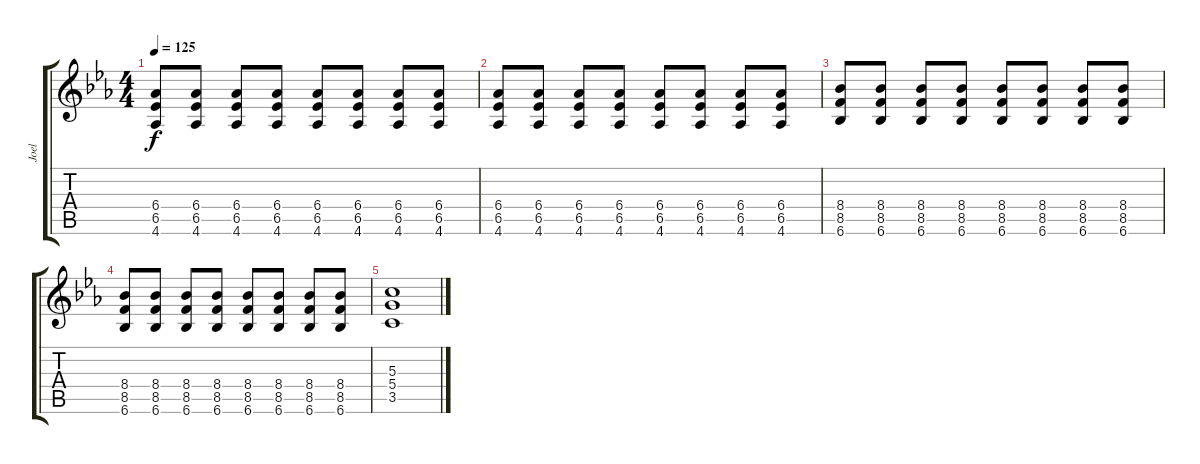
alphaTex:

\track ("Joel" "Joel") {instrument distortionguitar}
\staff {score tabs}
\tuning (E4 B3 G3 D3 A2 E2) {hide}
\ts (4 4)
\tempo 125
\clef g2
\ks eb
(6.4 6.5 4.6).8{dy f} (6.4 6.5 4.6).8 (6.4 6.5 4.6).8 (6.4 6.5 4.6).8 (6.4 6.5 4.6).8 (6.4 6.5 4.6).8 (6.4 6.5 4.6).8 (6.4 6.5 4.6).8 |
(6.4 6.5 4.6).8 (6.4 6.5 4.6).8 (6.4 6.5 4.6).8 (6.4 6.5 4.6).8 (6.4 6.5 4.6).8 (6.4 6.5 4.6).8 (6.4 6.5 4.6).8 (6.4 6.5 4.6).8 |
(8.4 8.5 6.6).8 (8.4 8.5 6.6).8 (8.4 8.5 6.6).8 (8.4 8.5 6.6).8 (8.4 8.5 6.6).8 (8.4 8.5 6.6).8 (8.4 8.5 6.6).8 (8.4 8.5 6.6).8 |
(8.4 8.5 6.6).8 (8.4 8.5 6.6).8 (8.4 8.5 6.6).8 (8.4 8.5 6.6).8 (8.4 8.5 6.6).8 (8.4 8.5 6.6).8 (8.4 8.5 6.6).8 (8.4 8.5 6.6).8 |
(5.3 5.4 3.5).1
